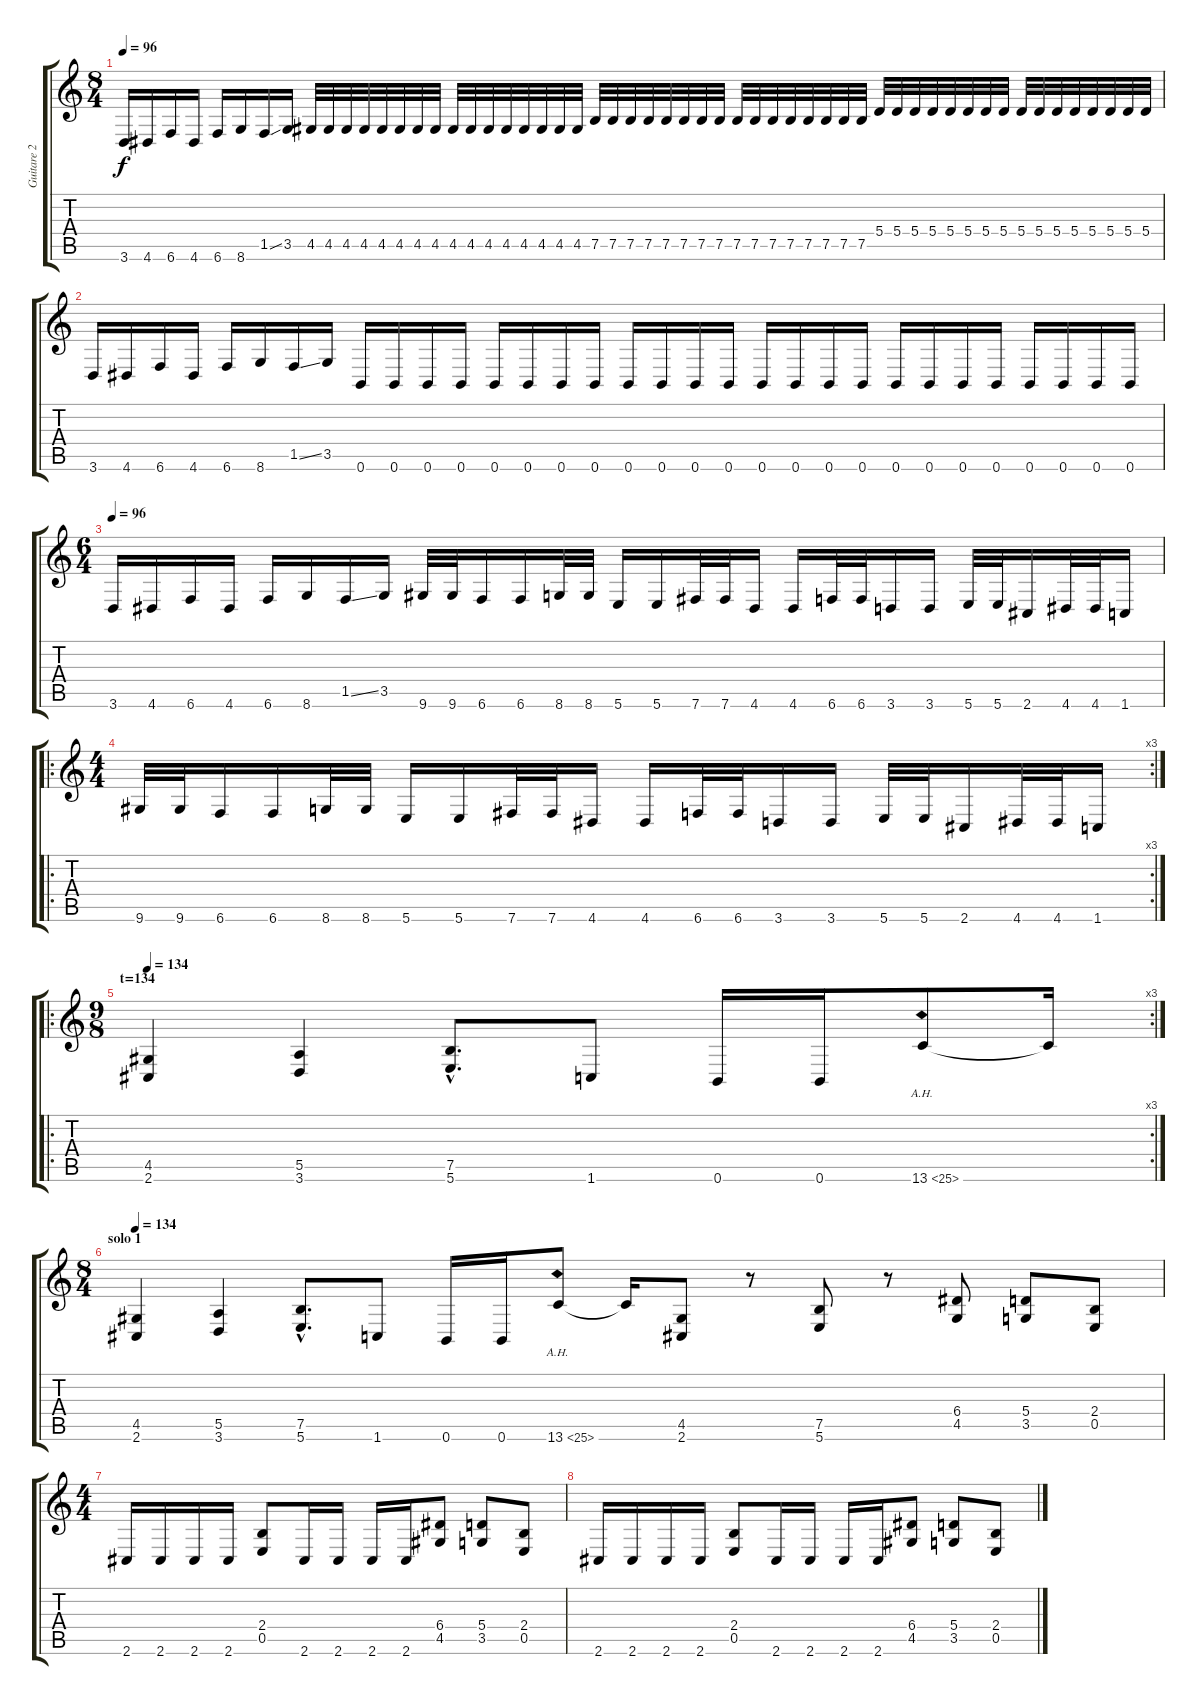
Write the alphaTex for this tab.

\track ("Guitare 2" "Guitare 2") {instrument distortionguitar}
\staff {score tabs}
\tuning (B3 Gb3 D3 A2 E2 B1) {hide}
\ts (8 4)
\tempo 96
\clef g2
\ks c
3.6.16{dy f} 4.6.16 6.6.16 4.6.16 6.6.16 8.6.16 1.5{ss}.16 3.5.16 4.5.32 4.5.32 4.5.32 4.5.32 4.5.32 4.5.32 4.5.32 4.5.32 4.5.32 4.5.32 4.5.32 4.5.32 4.5.32 4.5.32 4.5.32 4.5.32 7.5.32 7.5.32 7.5.32 7.5.32 7.5.32 7.5.32 7.5.32 7.5.32 7.5.32 7.5.32 7.5.32 7.5.32 7.5.32 7.5.32 7.5.32 7.5.32 5.4.32 5.4.32 5.4.32 5.4.32 5.4.32 5.4.32 5.4.32 5.4.32 5.4.32 5.4.32 5.4.32 5.4.32 5.4.32 5.4.32 5.4.32 5.4.32 |
3.6.16 4.6.16 6.6.16 4.6.16 6.6.16 8.6.16 1.5{ss}.16 3.5.16 0.6.16 0.6.16 0.6.16 0.6.16 0.6.16 0.6.16 0.6.16 0.6.16 0.6.16 0.6.16 0.6.16 0.6.16 0.6.16 0.6.16 0.6.16 0.6.16 0.6.16 0.6.16 0.6.16 0.6.16 0.6.16 0.6.16 0.6.16 0.6.16 |
\ts (6 4)
\tempo 96
3.6.16 4.6.16 6.6.16 4.6.16 6.6.16 8.6.16 1.5{ss}.16 3.5.16 9.6.32 9.6.32 6.6.16 6.6.16 8.6.32 8.6.32 5.6.16 5.6.16 7.6.32 7.6.32 4.6.16 4.6.16 6.6.32 6.6.32 3.6.16 3.6.16 5.6.32 5.6.32 2.6.16 4.6.32 4.6.32 1.6.16 |
\ro
\rc 3
\ts (4 4)
9.6.32 9.6.32 6.6.16 6.6.16 8.6.32 8.6.32 5.6.16 5.6.16 7.6.32 7.6.32 4.6.16 4.6.16 6.6.32 6.6.32 3.6.16 3.6.16 5.6.32 5.6.32 2.6.16 4.6.32 4.6.32 1.6.16 |
\ro
\rc 3
\ts (9 8)
\section ("" "t=134")
\tempo 134
(4.5 2.6).4 (5.5 3.6).4 (7.5{hac} 5.6{hac}).8{d} 1.6.8 0.6.16 0.6.16 13.6{ah 12}.8 13.6{t}.16 |
\ts (8 4)
\section ("" "solo 1")
\tempo 134
(4.5 2.6).4 (5.5 3.6).4 (7.5{hac} 5.6{hac}).8{d} 1.6.8 0.6.16 0.6.16 13.6{ah 12}.8 13.6{t}.16 (4.5 2.6).8 r.8 (7.5 5.6).8 r.8 (6.4 4.5).8 (5.4 3.5).8 (2.4 0.5).8 |
\ts (4 4)
2.6.16 2.6.16 2.6.16 2.6.16 (2.4 0.5).8 2.6.16 2.6.16 2.6.16 2.6.16 (6.4 4.5).8 (5.4 3.5).8 (2.4 0.5).8 |
2.6.16 2.6.16 2.6.16 2.6.16 (2.4 0.5).8 2.6.16 2.6.16 2.6.16 2.6.16 (6.4 4.5).8 (5.4 3.5).8 (2.4 0.5).8
